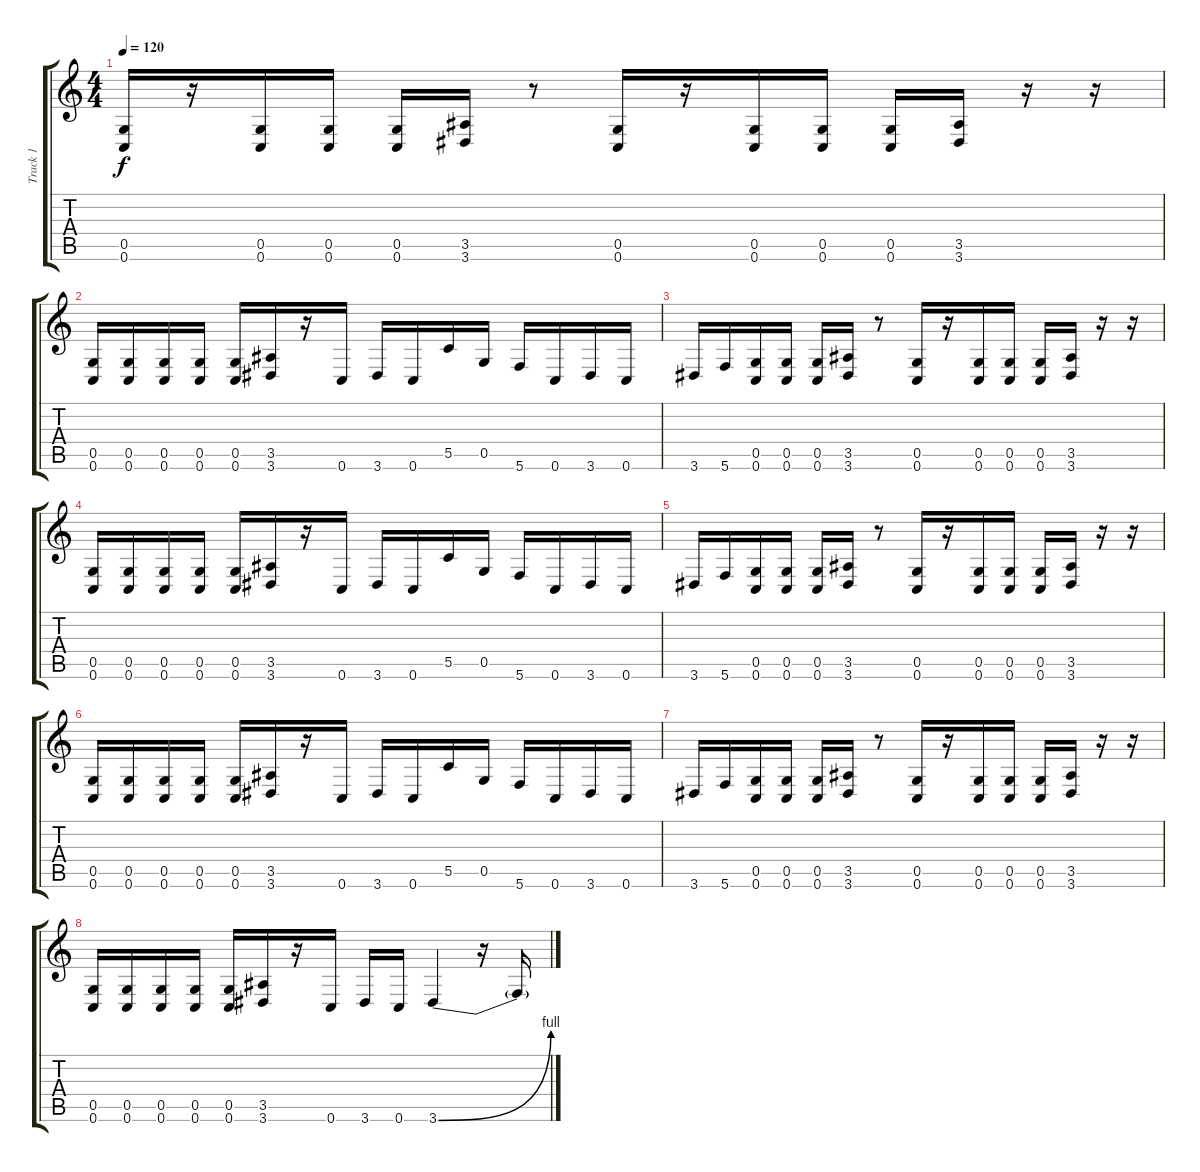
\track ("Track 1" "Track 1") {instrument distortionguitar}
\staff {score tabs}
\tuning (D4 A3 F3 C3 G2 C2) {hide}
\ts (4 4)
\tempo 120
\clef g2
\ks c
(0.5 0.6).16{dy f instrument distortionguitar} r.16 (0.5 0.6).16 (0.5 0.6).16 (0.5 0.6).16 (3.5 3.6).16 r.8 (0.5 0.6).16 r.16 (0.5 0.6).16 (0.5 0.6).16 (0.5 0.6).16 (3.5 3.6).16 r.16 r.16 |
(0.5 0.6).16 (0.5 0.6).16 (0.5 0.6).16 (0.5 0.6).16 (0.5 0.6).16 (3.5 3.6).16 r.16 0.6.16 3.6.16 0.6.16 5.5.16 0.5.16 5.6.16 0.6.16 3.6.16 0.6.16 |
3.6.16 5.6.16 (0.5 0.6).16 (0.5 0.6).16 (0.5 0.6).16 (3.5 3.6).16 r.8 (0.5 0.6).16 r.16 (0.5 0.6).16 (0.5 0.6).16 (0.5 0.6).16 (3.5 3.6).16 r.16 r.16 |
(0.5 0.6).16 (0.5 0.6).16 (0.5 0.6).16 (0.5 0.6).16 (0.5 0.6).16 (3.5 3.6).16 r.16 0.6.16 3.6.16 0.6.16 5.5.16 0.5.16 5.6.16 0.6.16 3.6.16 0.6.16 |
3.6.16 5.6.16 (0.5 0.6).16 (0.5 0.6).16 (0.5 0.6).16 (3.5 3.6).16 r.8 (0.5 0.6).16 r.16 (0.5 0.6).16 (0.5 0.6).16 (0.5 0.6).16 (3.5 3.6).16 r.16 r.16 |
(0.5 0.6).16 (0.5 0.6).16 (0.5 0.6).16 (0.5 0.6).16 (0.5 0.6).16 (3.5 3.6).16 r.16 0.6.16 3.6.16 0.6.16 5.5.16 0.5.16 5.6.16 0.6.16 3.6.16 0.6.16 |
3.6.16 5.6.16 (0.5 0.6).16 (0.5 0.6).16 (0.5 0.6).16 (3.5 3.6).16 r.8 (0.5 0.6).16 r.16 (0.5 0.6).16 (0.5 0.6).16 (0.5 0.6).16 (3.5 3.6).16 r.16 r.16 |
(0.5 0.6).16 (0.5 0.6).16 (0.5 0.6).16 (0.5 0.6).16 (0.5 0.6).16 (3.5 3.6).16 r.16 0.6.16 3.6.16 0.6.16 3.6{be (bend 0 0 60 4)}.4 r.16 3.6{t}.16
